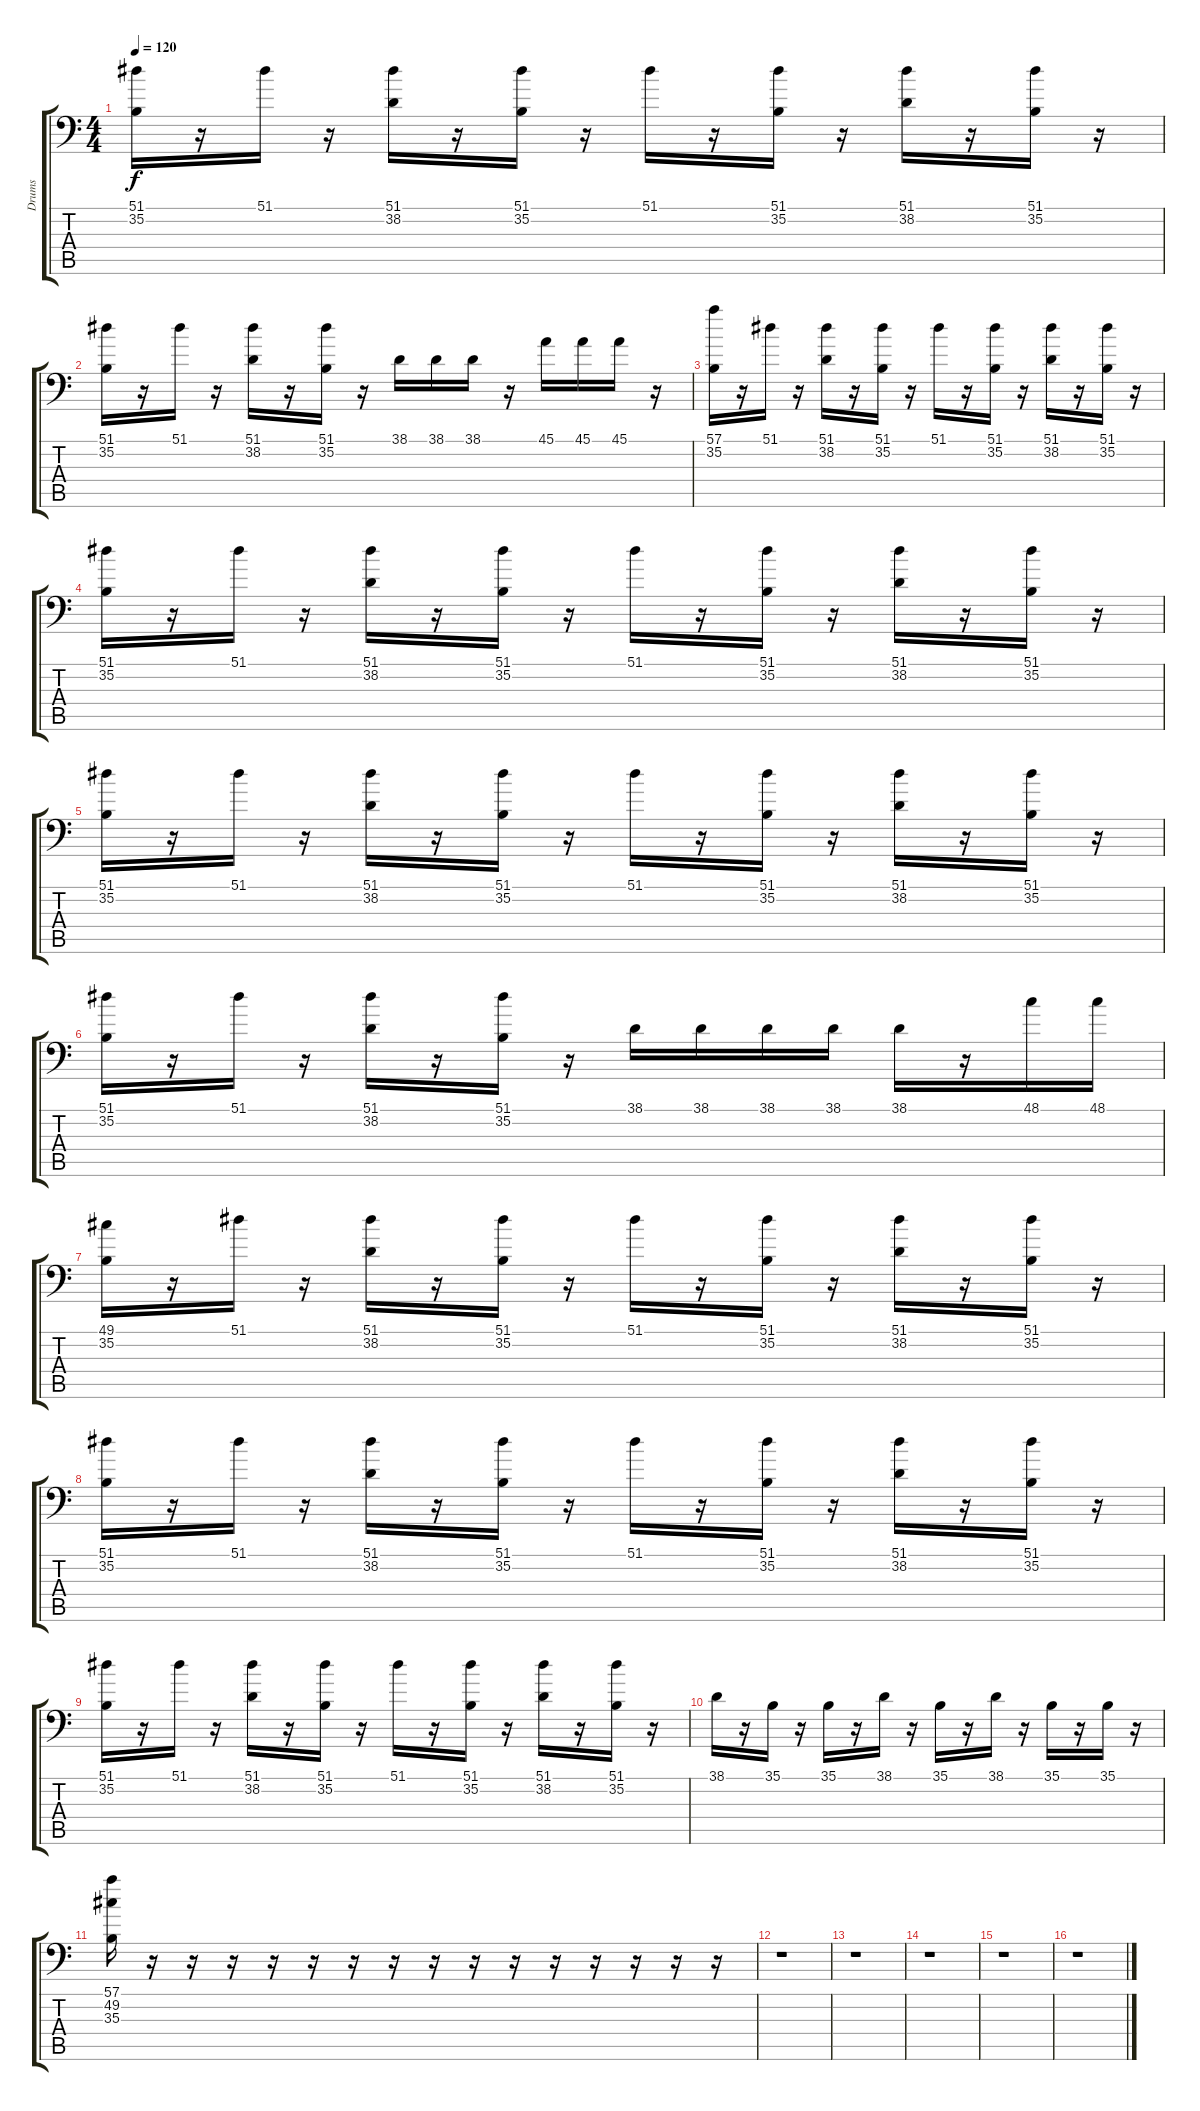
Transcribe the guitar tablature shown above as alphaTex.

\track ("Drums" "Drums") {instrument acousticgrandpiano}
\staff {score tabs}
\tuning (C-1 C-1 C-1 C-1 C-1 C-1) {hide}
\ts (4 4)
\tempo 120
\clef f4
\ks c
(51.1 35.2).16{dy f} r.16 51.1.16 r.16 (51.1 38.2).16 r.16 (51.1 35.2).16 r.16 51.1.16 r.16 (51.1 35.2).16 r.16 (51.1 38.2).16 r.16 (51.1 35.2).16 r.16 |
(51.1 35.2).16 r.16 51.1.16 r.16 (51.1 38.2).16 r.16 (51.1 35.2).16 r.16 38.1.16 38.1.16 38.1.16 r.16 45.1.16 45.1.16 45.1.16 r.16 |
(57.1 35.2).16 r.16 51.1.16 r.16 (51.1 38.2).16 r.16 (51.1 35.2).16 r.16 51.1.16 r.16 (51.1 35.2).16 r.16 (51.1 38.2).16 r.16 (51.1 35.2).16 r.16 |
(51.1 35.2).16 r.16 51.1.16 r.16 (51.1 38.2).16 r.16 (51.1 35.2).16 r.16 51.1.16 r.16 (51.1 35.2).16 r.16 (51.1 38.2).16 r.16 (51.1 35.2).16 r.16 |
(51.1 35.2).16 r.16 51.1.16 r.16 (51.1 38.2).16 r.16 (51.1 35.2).16 r.16 51.1.16 r.16 (51.1 35.2).16 r.16 (51.1 38.2).16 r.16 (51.1 35.2).16 r.16 |
(51.1 35.2).16 r.16 51.1.16 r.16 (51.1 38.2).16 r.16 (51.1 35.2).16 r.16 38.1.16 38.1.16 38.1.16 38.1.16 38.1.16 r.16 48.1.16 48.1.16 |
(49.1 35.2).16 r.16 51.1.16 r.16 (51.1 38.2).16 r.16 (51.1 35.2).16 r.16 51.1.16 r.16 (51.1 35.2).16 r.16 (51.1 38.2).16 r.16 (51.1 35.2).16 r.16 |
(51.1 35.2).16 r.16 51.1.16 r.16 (51.1 38.2).16 r.16 (51.1 35.2).16 r.16 51.1.16 r.16 (51.1 35.2).16 r.16 (51.1 38.2).16 r.16 (51.1 35.2).16 r.16 |
(51.1 35.2).16 r.16 51.1.16 r.16 (51.1 38.2).16 r.16 (51.1 35.2).16 r.16 51.1.16 r.16 (51.1 35.2).16 r.16 (51.1 38.2).16 r.16 (51.1 35.2).16 r.16 |
38.1.16 r.16 35.1.16 r.16 35.1.16 r.16 38.1.16 r.16 35.1.16 r.16 38.1.16 r.16 35.1.16 r.16 35.1.16 r.16 |
(57.1 49.2 35.3).16 r.16 r.16 r.16 r.16 r.16 r.16 r.16 r.16 r.16 r.16 r.16 r.16 r.16 r.16 r.16 |
r.1 |
r.1 |
r.1 |
r.1 |
r.1
